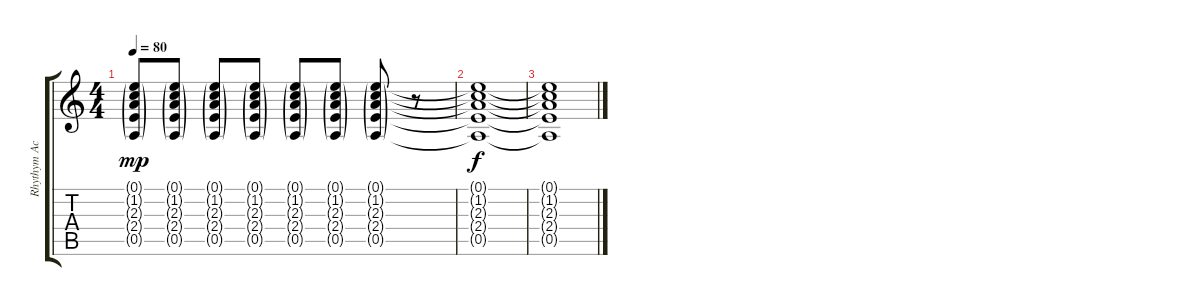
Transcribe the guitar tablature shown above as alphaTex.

\track ("Rhythym Acoustic Guitar" "Rhythym Ac") {instrument acousticguitarsteel}
\staff {score tabs}
\tuning (E4 B3 G3 D3 A2 E2) {hide}
\ts (4 4)
\tempo 80
\clef g2
\ks c
(0.1{g} 1.2{g} 2.3{g} 2.4{g} 0.5{g}).8{dy mp} (0.1{g} 1.2{g} 2.3{g} 2.4{g} 0.5{g}).8 (0.1{g} 1.2{g} 2.3{g} 2.4{g} 0.5{g}).8 (0.1{g} 1.2{g} 2.3{g} 2.4{g} 0.5{g}).8 (0.1{g} 1.2{g} 2.3{g} 2.4{g} 0.5{g}).8 (0.1{g} 1.2{g} 2.3{g} 2.4{g} 0.5{g}).8 (0.1{g} 1.2{g} 2.3{g} 2.4{g} 0.5{g}).8 r.8 |
(0.1{t} 1.2{t} 2.3{t} 2.4{t} 0.5{t}).1{dy f} |
(0.1{t} 1.2{t} 2.3{t} 2.4{t} 0.5{t}).1
